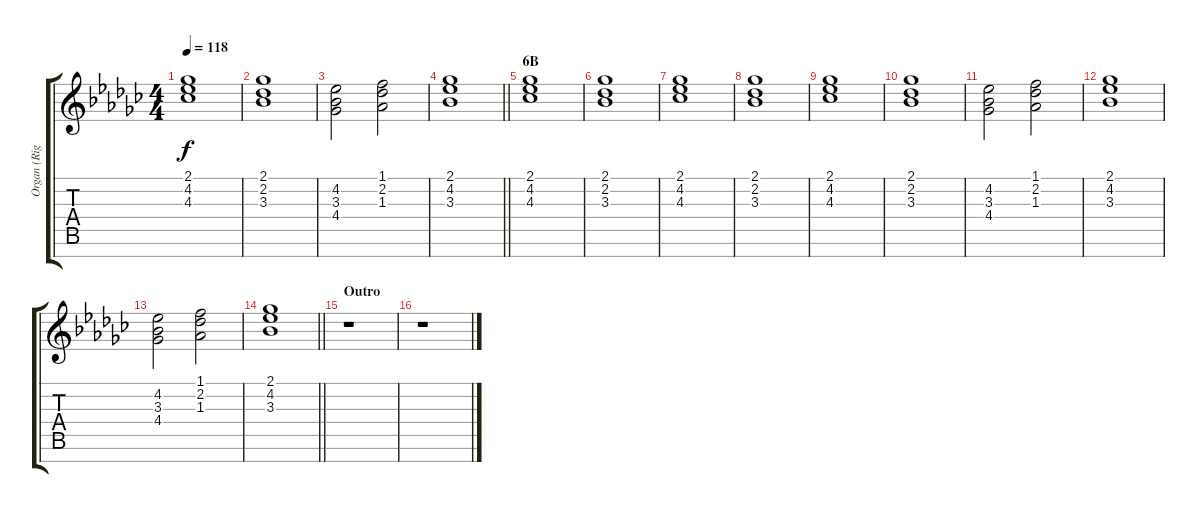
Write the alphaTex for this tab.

\track ("Organ (Right Hand)" "Organ (Rig") {instrument drawbarorgan}
\staff {score tabs}
\tuning (E5 B4 G4 D4 A3 E3 B2) {hide}
\ts (4 4)
\tempo 118
\clef g2
\ks gb
(2.1 4.2 4.3).1{dy f} |
(2.1 2.2 3.3).1 |
(4.2 3.3 4.4).2 (1.1 2.2 1.3).2 |
\barLineRight lightlight
(2.1 4.2 3.3).1 |
\section ("" "6B")
(2.1 4.2 4.3).1 |
(2.1 2.2 3.3).1 |
(2.1 4.2 4.3).1 |
(2.1 2.2 3.3).1 |
(2.1 4.2 4.3).1 |
(2.1 2.2 3.3).1 |
(4.2 3.3 4.4).2 (1.1 2.2 1.3).2 |
(2.1 4.2 3.3).1 |
(4.2 3.3 4.4).2 (1.1 2.2 1.3).2 |
\barLineRight lightlight
(2.1 4.2 3.3).1 |
\section ("" "Outro")
r.1 |
r.1
